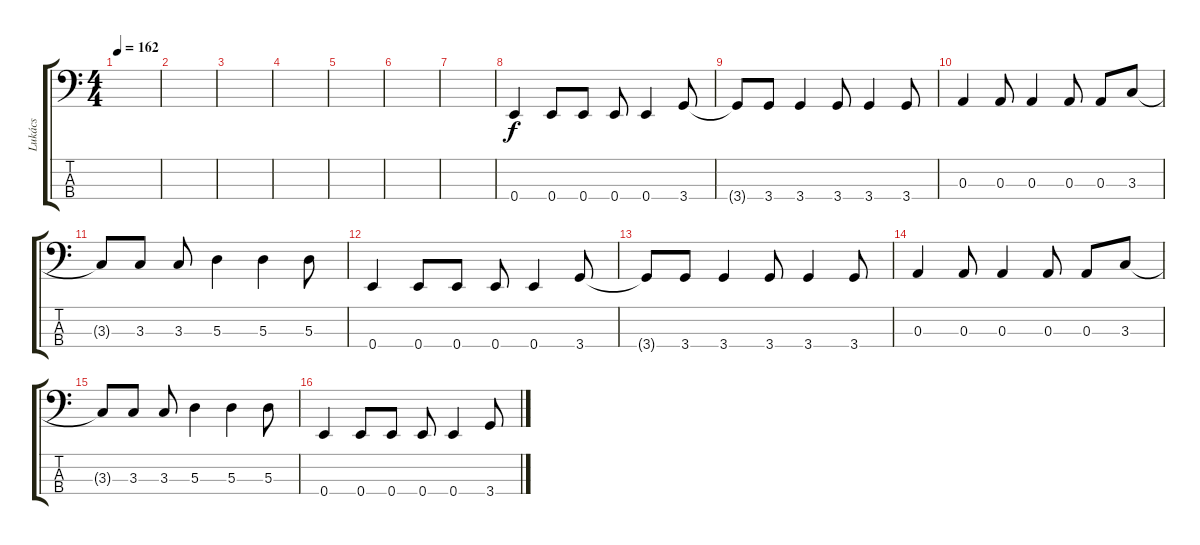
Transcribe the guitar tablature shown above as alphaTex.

\track ("Lukács" "Lukács") {instrument electricbasspick}
\staff {score tabs}
\tuning (G2 D2 A1 E1) {hide}
\ts (4 4)
\tempo 162
\clef f4
\ks c
|
|
|
|
|
|
|
0.4.4 0.4.8 0.4.8 0.4.8 0.4.4 3.4.8 |
3.4{t}.8 3.4.8 3.4.4 3.4.8 3.4.4 3.4.8 |
0.3.4 0.3.8 0.3.4 0.3.8 0.3.8 3.3.8 |
3.3{t}.8 3.3.8 3.3.8 5.3.4 5.3.4 5.3.8 |
0.4.4 0.4.8 0.4.8 0.4.8 0.4.4 3.4.8 |
3.4{t}.8 3.4.8 3.4.4 3.4.8 3.4.4 3.4.8 |
0.3.4 0.3.8 0.3.4 0.3.8 0.3.8 3.3.8 |
3.3{t}.8 3.3.8 3.3.8 5.3.4 5.3.4 5.3.8 |
0.4.4 0.4.8 0.4.8 0.4.8 0.4.4 3.4.8
